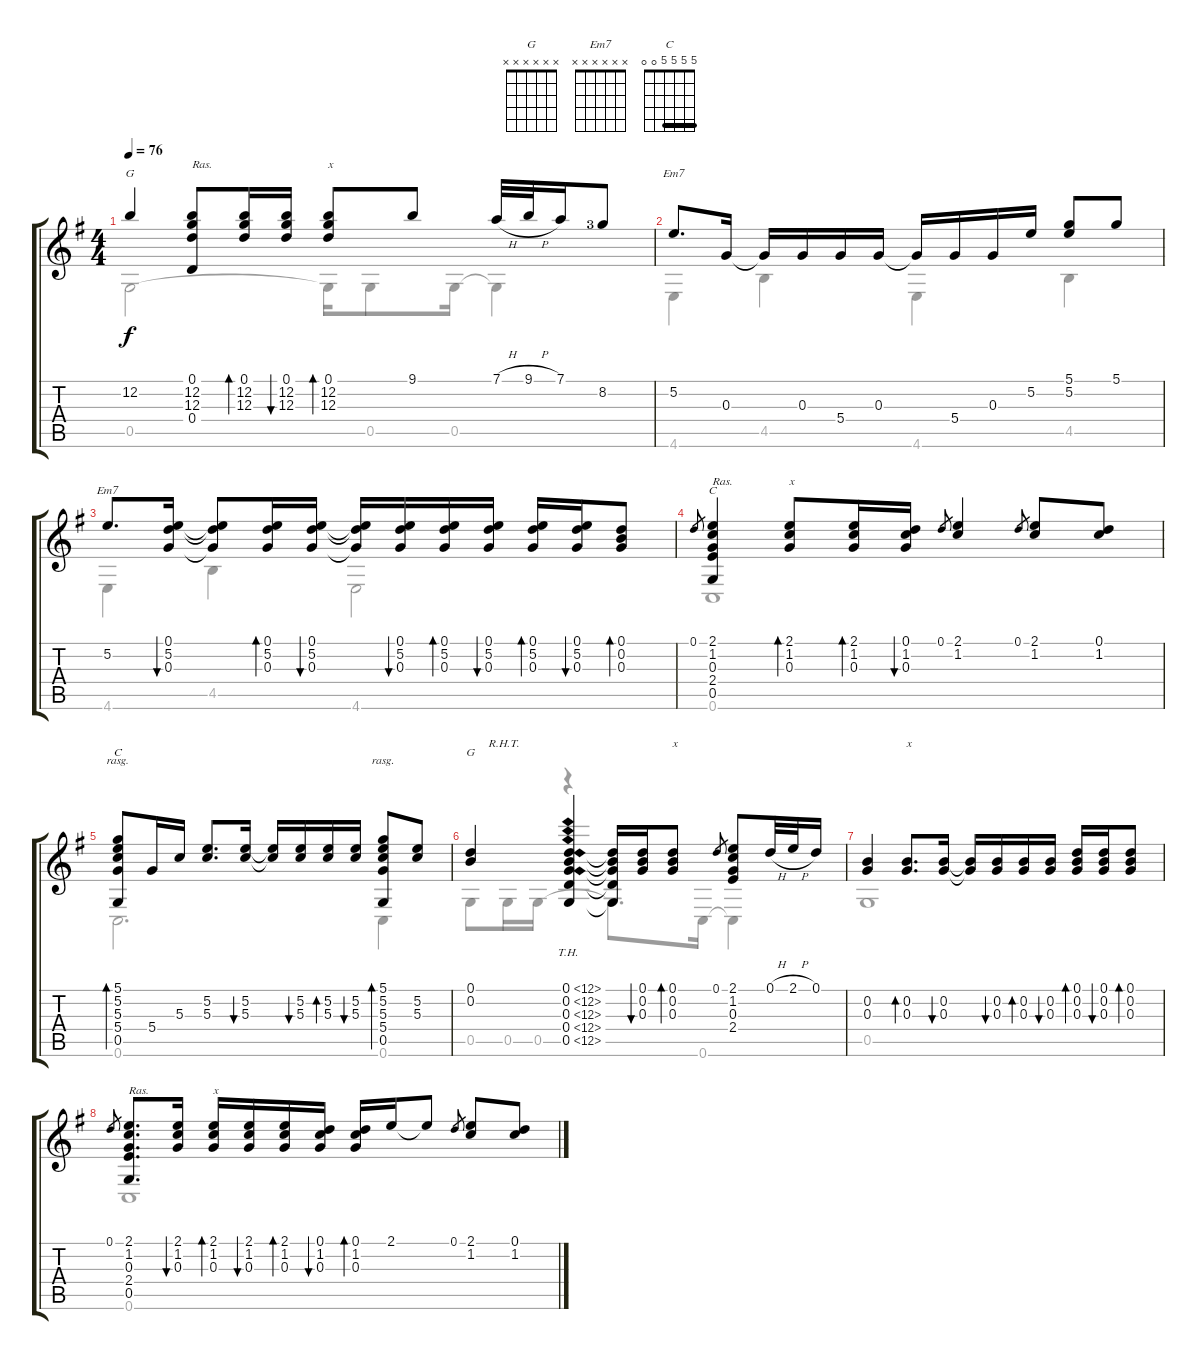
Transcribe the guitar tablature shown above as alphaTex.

\track "" {instrument acousticguitarsteel}
\staff {score tabs}
\tuning (D4 B3 G3 D3 G2 C2) {hide}
\chord ("G" 0 12 12 0 0 x) {firstfret 12}
\chord ("Em7" 0 5 0 5 4 4)
\chord ("Em7" x x x x x x)
\chord ("C" 2 1 0 2 0 0)
\chord ("C" 5 5 5 5 0 0) {barre 5}
\chord ("G" x x x x x x)
\voice
\ts (4 4)
\tempo 76
\clef g2
\ks g
12.2.4{ch "G" dy f} (0.1 12.2 12.3 0.4).8{txt "Ras."} (0.1 12.2 12.3).16{bd 120} (0.1 12.2 12.3).16{bu 120} (0.1 12.2 12.3).8{bd 120 txt "x"} 9.1.8 7.1{h}.32 9.1{h}.32 7.1.16 8.2{lf 4}.8 |
5.2.8{d ch "Em7"} 0.3.16 0.3{t}.16 0.3.16 5.4.16 0.3.16 0.3{t}.16 5.4.16 0.3.16 5.2.16 (5.1 5.2).8 5.1.8 |
5.2.8{d ch "Em7"} (0.1 5.2 0.3).16{bu 30} (0.1{t} 5.2{t} 0.3{t}).8 (0.1 5.2 0.3).16{bd 30} (0.1 5.2 0.3).16{bu 30} (0.1{t} 5.2{t} 0.3{t}).16 (0.1 5.2 0.3).16{bu 30} (0.1 5.2 0.3).16{bd 30} (0.1 5.2 0.3).16{bu 30} (0.1 5.2 0.3).16{bd 30} (0.1 5.2 0.3).16{bu 30} (0.1 0.2 0.3).8{bd 30} |
0.1.8{gr} (2.1 1.2 0.3 2.4 0.5).4{ch "C" txt "Ras."} (2.1 1.2 0.3).8{bd 30 txt "x"} (2.1 1.2 0.3).16{bd 30} (0.1 1.2 0.3).16{bu 30} 0.1.8{gr} (2.1 1.2).4 0.1.8{gr} (2.1 1.2).8 (0.1 1.2).8 |
(5.1 5.2 5.3 5.4 0.5).8{bd 120 ch "C" rasg ii} 5.4.16 5.3.16 (5.2 5.3).8{d} (5.2 5.3).16{bu 120} (5.2{t} 5.3{t}).16 (5.2 5.3).16{bu 120} (5.2 5.3).16{bd 120} (5.2 5.3).16{bu 120} (5.1 5.2 5.3 5.4 0.5).8{bd 120 rasg ii} (5.2 5.3).8 |
(0.1 0.2).4{ch "G" txt "      R.H.T."} (0.1{th 12} 0.2{th 12} 0.3{th 12} 0.4{th 12} 0.5{th 12}).4 (0.1{t} 0.2{t} 0.3{t} 0.4{t} 0.5{t}).16 (0.1 0.2 0.3).16{bu 120} (0.1 0.2 0.3).8{bd 120 txt "x"} 0.1.8{gr} (2.1 1.2 0.3 2.4).8 0.1{h}.32 2.1{h}.32 0.1.16 |
(0.2 0.3).4 (0.2 0.3).8{d bd 30 txt "x"} (0.2 0.3).16{bu 120} (0.2{t} 0.3{t}).16 (0.2 0.3).16{bu 120} (0.2 0.3).16{bd 120} (0.2 0.3).16{bu 120} (0.1 0.2 0.3).16{bd 120} (0.1 0.2 0.3).16{bu 120} (0.1 0.2 0.3).8{bd 120} |
0.1.8{gr} (2.1 1.2 0.3 2.4 0.5).8{d txt "Ras."} (2.1 1.2 0.3).16{bu 30} (2.1 1.2 0.3).16{bd 30 txt "x"} (2.1 1.2 0.3).16{bu 60} (2.1 1.2 0.3).16{bd 120} (0.1 1.2 0.3).16{bu 120} (0.1 1.2 0.3).16{bd 120} 2.1.16 2.1{t}.8 0.1.8{gr} (2.1 1.2).8 (0.1 1.2).8
\voice
\clef g2
\ottava regular
\simile none
\ks g
0.5.2{dy f} 0.5{t}.16 0.5.8 0.5.16 0.5{t}.4 |
4.6.4 4.5.4 4.6.4 4.5.4 |
4.6.4 4.5.4 4.6.2 |
0.6.1 |
0.6.2{d} 0.6.4 |
0.5.8 0.5.16 0.5.16 r.4 0.5{t}.8{d} 0.6.16 0.6{t}.4 |
0.5.1 |
0.6.1
